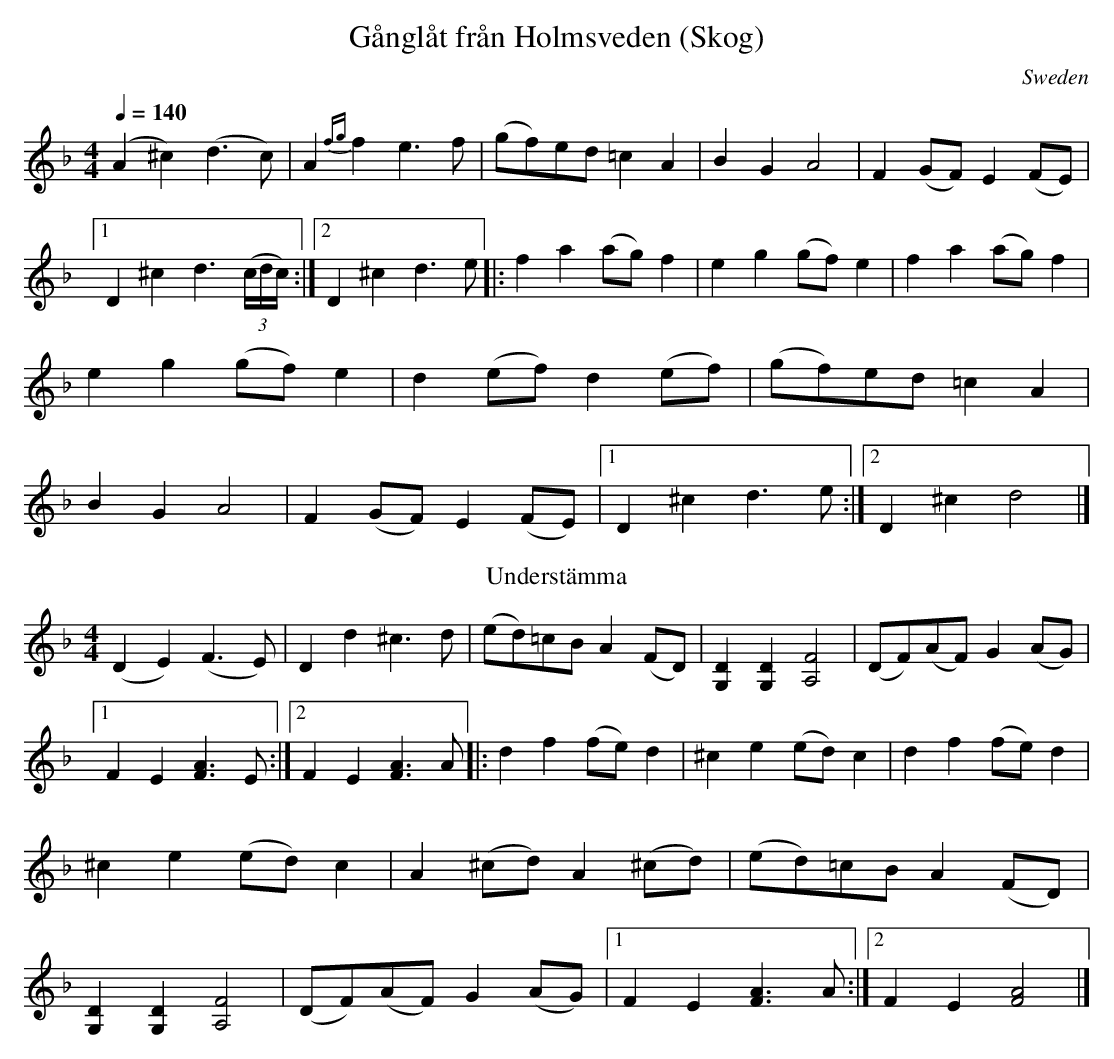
X:1
T:Gånglåt från Holmsveden (Skog)
O:Sweden
M:4/4
L:1/4
Q:1/4=140
K:Dm
(A^c) (d>c)|A{fg}f e>f|(g/f/)e/d/ =cA|BG A2|F(G/F/) E(F/E/)|\
[1D^cd3/2((3c/4d/4c/4):|[2D^c d>e|:\
fa (a/g/)f|eg (g/f/)e|fa (a/g/)f|eg (g/f/)e|d(e/f/)d(e/f/)|\
(g/f/)e/d/=cA|BGA2|F(G/F/) E(F/E/)|[1D^cd>e:|[2D^cd2|]\
T:Understämma
(DE)(F>E)|Dd^c>d|(e/d/)=c/B/ A (F/D/)|[G,D][G,D] [A,2F2]|\
(D/F/)(A/F/) G(A/G/)|[1FE[F3/2A3/2]E/:|[2FE[F3/2A3/2]A/\
|:df(f/e/)d|^ce(e/d/)c|df(f/e/)d|^ce(e/d/)c|A(^c/d/) A(^c/d/)|\
(e/d/)=c/B/ A(F/D/)|[G,D][G,D] [A,2F2]|\
(D/F/)(A/F/) G(A/G/)|[1FE[F3/2A3/2]A/:|[2FE[F2A2]|]
